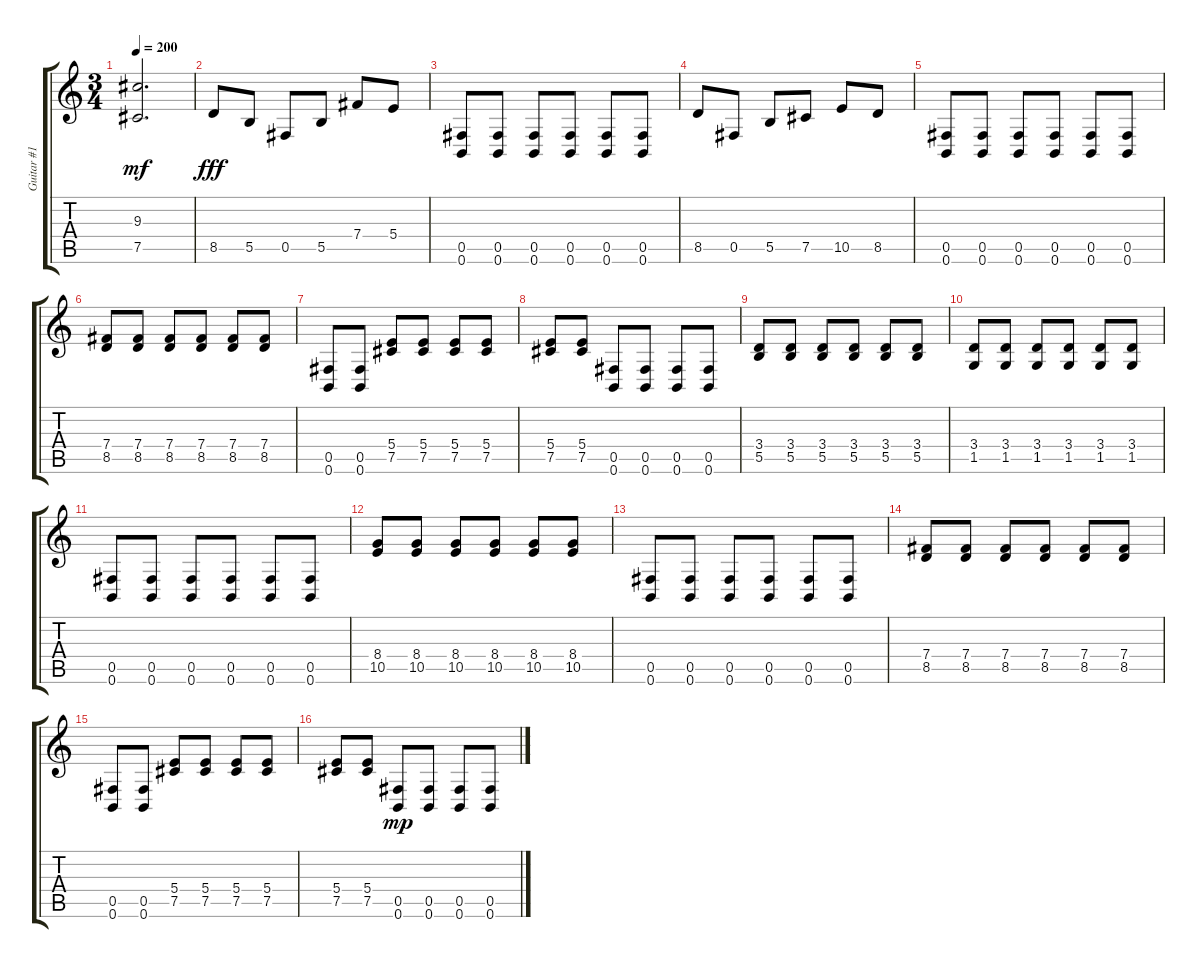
\track ("Guitar #1" "Guitar #1") {instrument distortionguitar}
\staff {score tabs}
\tuning (Db4 Ab3 E3 B2 Gb2 B1) {hide}
\ts (3 4)
\tempo 200
\clef g2
\ks c
(9.3{t} 7.5{t}).2{d dy mf} |
8.5.8{dy fff} 5.5.8 0.5.8 5.5.8 7.4.8 5.4.8 |
(0.5 0.6).8 (0.5 0.6).8 (0.5 0.6).8 (0.5 0.6).8 (0.5 0.6).8 (0.5 0.6).8 |
8.5.8 0.5.8 5.5.8 7.5.8 10.5.8 8.5.8 |
(0.5 0.6).8 (0.5 0.6).8 (0.5 0.6).8 (0.5 0.6).8 (0.5 0.6).8 (0.5 0.6).8 |
(7.4 8.5).8 (7.4 8.5).8 (7.4 8.5).8 (7.4 8.5).8 (7.4 8.5).8 (7.4 8.5).8 |
(0.5 0.6).8 (0.5 0.6).8 (5.4 7.5).8 (5.4 7.5).8 (5.4 7.5).8 (5.4 7.5).8 |
(5.4 7.5).8 (5.4 7.5).8 (0.5 0.6).8 (0.5 0.6).8 (0.5 0.6).8 (0.5 0.6).8 |
(3.4 5.5).8 (3.4 5.5).8 (3.4 5.5).8 (3.4 5.5).8 (3.4 5.5).8 (3.4 5.5).8 |
(3.4 1.5).8 (3.4 1.5).8 (3.4 1.5).8 (3.4 1.5).8 (3.4 1.5).8 (3.4 1.5).8 |
(0.5 0.6).8 (0.5 0.6).8 (0.5 0.6).8 (0.5 0.6).8 (0.5 0.6).8 (0.5 0.6).8 |
(8.4 10.5).8 (8.4 10.5).8 (8.4 10.5).8 (8.4 10.5).8 (8.4 10.5).8 (8.4 10.5).8 |
(0.5 0.6).8 (0.5 0.6).8 (0.5 0.6).8 (0.5 0.6).8 (0.5 0.6).8 (0.5 0.6).8 |
(7.4 8.5).8 (7.4 8.5).8 (7.4 8.5).8 (7.4 8.5).8 (7.4 8.5).8 (7.4 8.5).8 |
(0.5 0.6).8 (0.5 0.6).8 (5.4 7.5).8 (5.4 7.5).8 (5.4 7.5).8 (5.4 7.5).8 |
(5.4 7.5).8 (5.4 7.5).8 (0.5 0.6).8{dy mp} (0.5 0.6).8 (0.5 0.6).8 (0.5 0.6).8
